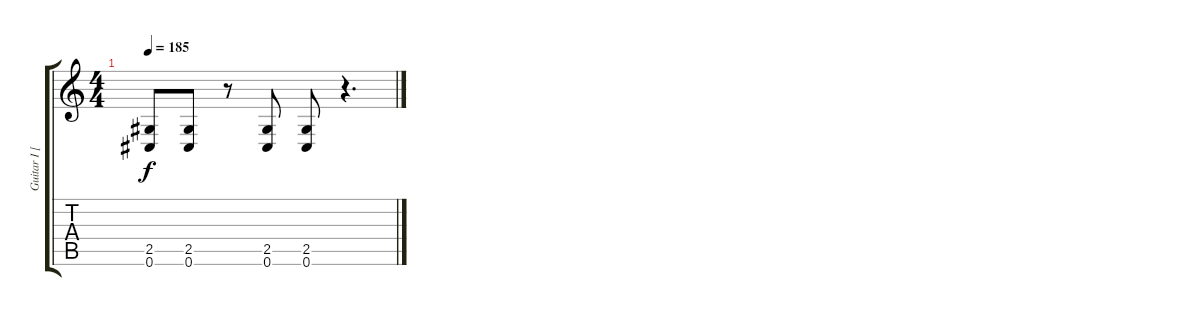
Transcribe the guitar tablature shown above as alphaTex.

\track ("Guitar I [Sundin]" "Guitar I [") {instrument distortionguitar}
\staff {score tabs}
\tuning (Db4 Ab3 E3 B2 Gb2 Db2) {hide}
\ts (4 4)
\tempo 185
\clef g2
\ks c
(2.5 0.6).8{dy f} (2.5 0.6).8 r.8 (2.5 0.6).8 (2.5 0.6).8 r.4{d}
